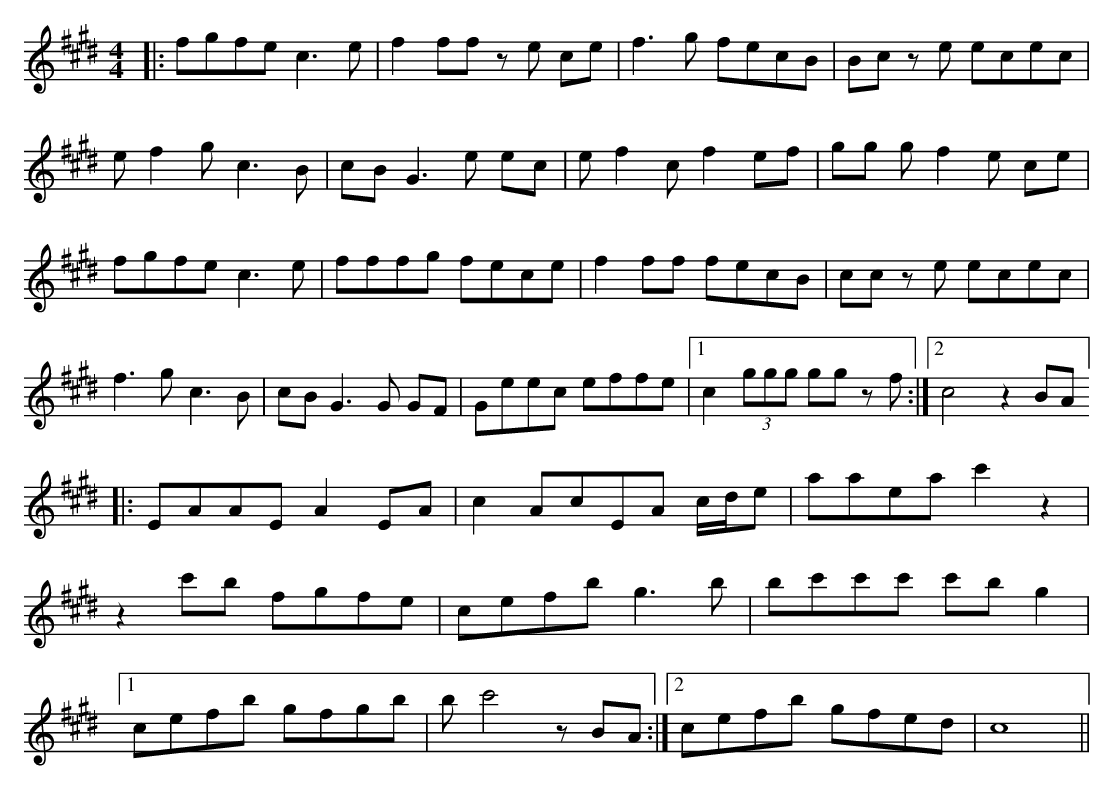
X:1
M:4/4
K:E
|:fgfe c3 e|f2 ff z e ce|f3 g fecB|Bc z e ecec|
e f2 g c3 B|cB G3 e ec|e f2 c f2 ef|gg g f2 e ce|
fgfe c3 e|fffg fece|f2 ff fecB|cc z e ecec|
f3 g c3 B|cB G3 G GF|Geec effe|1 c2 (3 ggg gg z f:|2 c4 z2 BA]
|:EAAE A2 EA|c2 AcEA c/d/e|aaea c'2 z2|
z2 c'b fgfe|cefb g3 b|bc'c'c' c'b g2|
[1 cefb gfgb|b c'4 z BA:|2 cefb gfed|c8||
